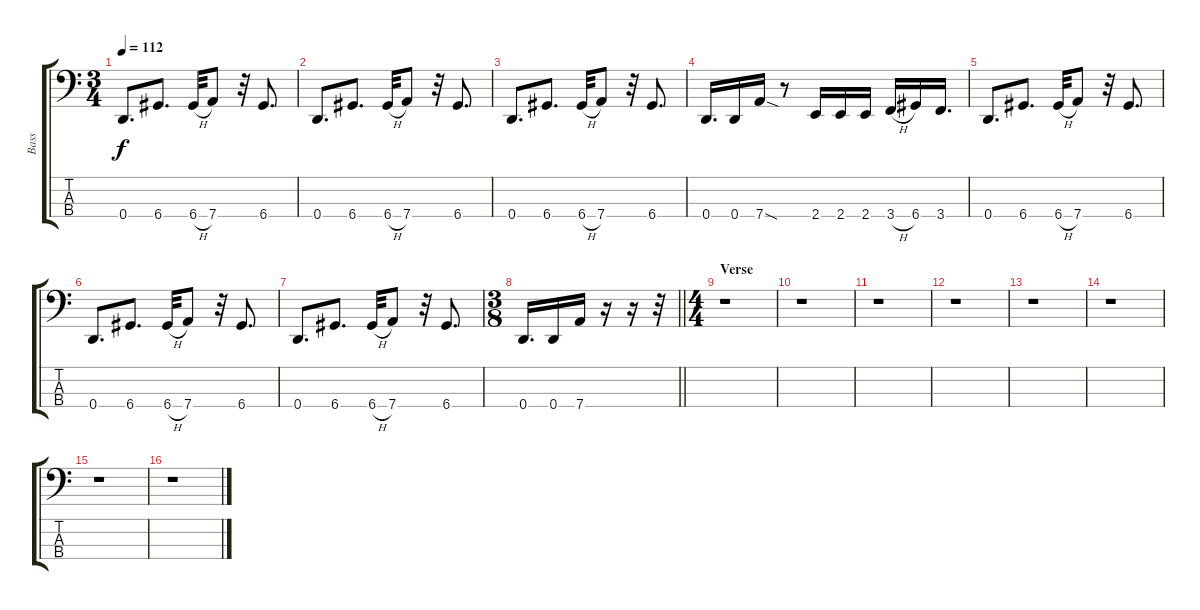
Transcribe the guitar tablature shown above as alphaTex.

\track ("Bass" "Bass") {instrument electricbassfinger}
\staff {score tabs}
\tuning (G2 D2 A1 D1) {hide}
\ts (3 4)
\tempo 112
\clef f4
\ks c
0.4.8{d dy f} 6.4.8{d} 6.4{h}.32 7.4.8 r.32 6.4.8{d} |
0.4.8{d} 6.4.8{d} 6.4{h}.32 7.4.8 r.32 6.4.8{d} |
0.4.8{d} 6.4.8{d} 6.4{h}.32 7.4.8 r.32 6.4.8{d} |
0.4.16{d} 0.4.16 7.4{sod}.16 r.8 2.4.16 2.4.16 2.4.16 3.4{h}.16 6.4.16 3.4.16{d} |
0.4.8{d} 6.4.8{d} 6.4{h}.32 7.4.8 r.32 6.4.8{d} |
0.4.8{d} 6.4.8{d} 6.4{h}.32 7.4.8 r.32 6.4.8{d} |
0.4.8{d} 6.4.8{d} 6.4{h}.32 7.4.8 r.32 6.4.8{d} |
\ts (3 8)
\barLineRight lightlight
0.4.16{d} 0.4.16 7.4.16 r.16 r.16 r.32 |
\ts (4 4)
\section ("" "Verse")
r.1 |
r.1 |
r.1 |
r.1 |
r.1 |
r.1 |
r.1 |
r.1
